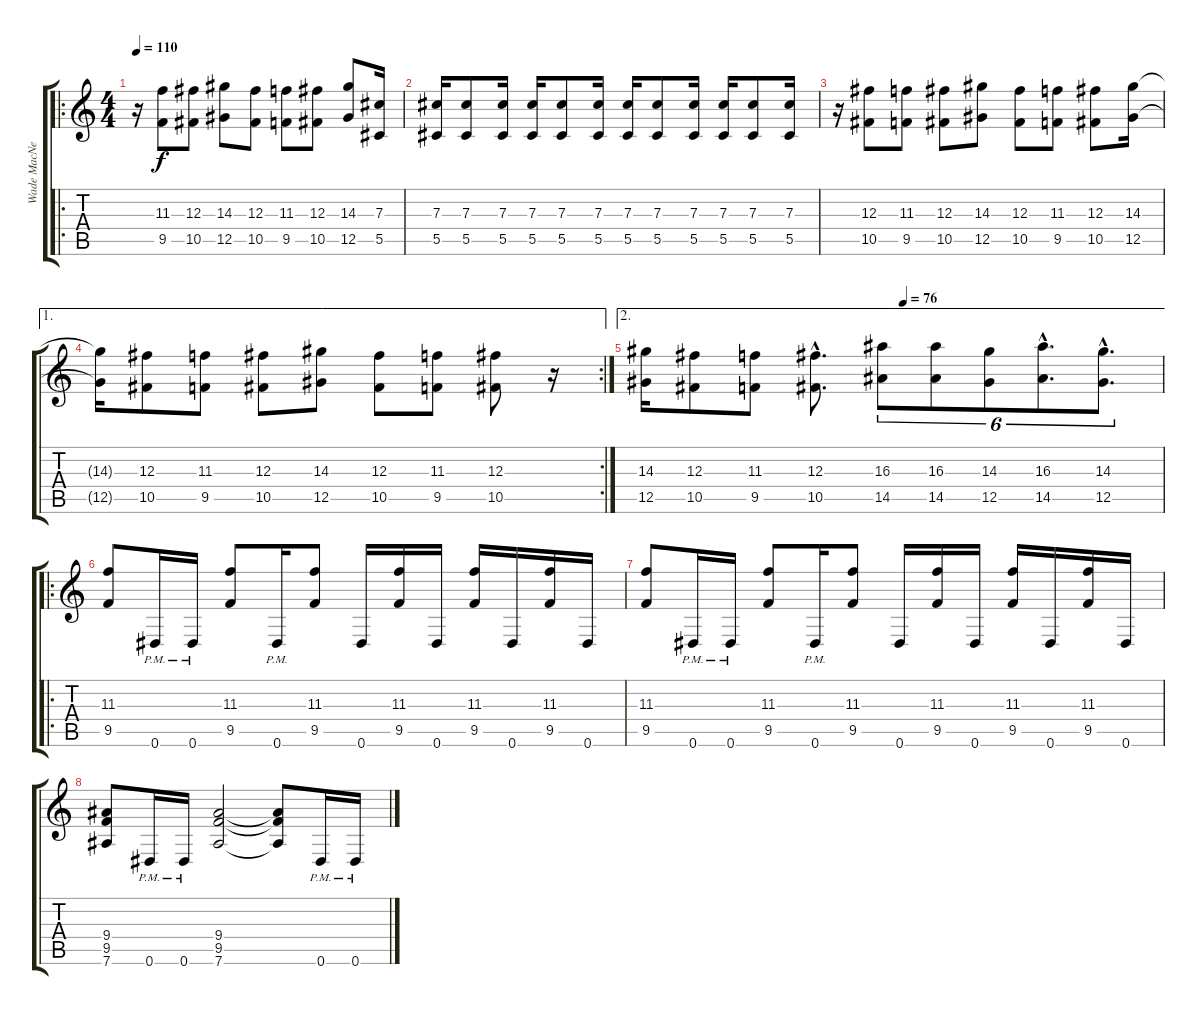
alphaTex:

\track ("Wade MacNeil " "Wade MacNe") {instrument distortionguitar}
\staff {score tabs}
\tuning (Eb4 Bb3 Gb3 Db3 Ab2 Eb2) {hide}
\ro
\ts (4 4)
\tempo 110
\clef g2
\ks c
r.16{dy f} (11.3 9.5).8 (12.3 10.5).8 (14.3 12.5).8 (12.3 10.5).8 (11.3 9.5).8 (12.3 10.5).8 (14.3 12.5).8 (7.3 5.5).16 |
(7.3 5.5).16 (7.3 5.5).8 (7.3 5.5).16 (7.3 5.5).16 (7.3 5.5).8 (7.3 5.5).16 (7.3 5.5).16 (7.3 5.5).8 (7.3 5.5).16 (7.3 5.5).16 (7.3 5.5).8 (7.3 5.5).16 |
r.16 (12.3 10.5).8 (11.3 9.5).8 (12.3 10.5).8 (14.3 12.5).8 (12.3 10.5).8 (11.3 9.5).8 (12.3 10.5).8 (14.3 12.5).16 |
\ae 1
\rc 2
(14.3{t} 12.5{t}).16 (12.3 10.5).8 (11.3 9.5).8 (12.3 10.5).8 (14.3 12.5).8 (12.3 10.5).8 (11.3 9.5).8 (12.3 10.5).8 r.16 |
\ae 2
\tempo (76 0.5)
(14.3 12.5).16 (12.3 10.5).8 (11.3 9.5).8 (12.3{hac} 10.5{hac}).8{d} (16.3 14.5).8{tu (6 4)} (16.3 14.5).8{tu (6 4)} (14.3 12.5).8{tu (6 4)} (16.3{hac} 14.5{hac}).8{d tu (6 4)} (14.3{hac} 12.5{hac}).8{d tu (6 4)} |
\ro
(11.3 9.5).8 0.6{pm}.16 0.6{pm}.16 (11.3 9.5).8 0.6{pm}.16 (11.3 9.5).8 0.6.16 (11.3 9.5).16 0.6.16 (11.3 9.5).16 0.6.16 (11.3 9.5).16 0.6.16 |
(11.3 9.5).8 0.6{pm}.16 0.6{pm}.16 (11.3 9.5).8 0.6{pm}.16 (11.3 9.5).8 0.6.16 (11.3 9.5).16 0.6.16 (11.3 9.5).16 0.6.16 (11.3 9.5).16 0.6.16 |
(9.4 9.5 7.6).8 0.6{pm}.16 0.6{pm}.16 (9.4 9.5 7.6).2 (9.4{t} 9.5{t} 7.6{t}).8 0.6{pm}.16 0.6{pm}.16
